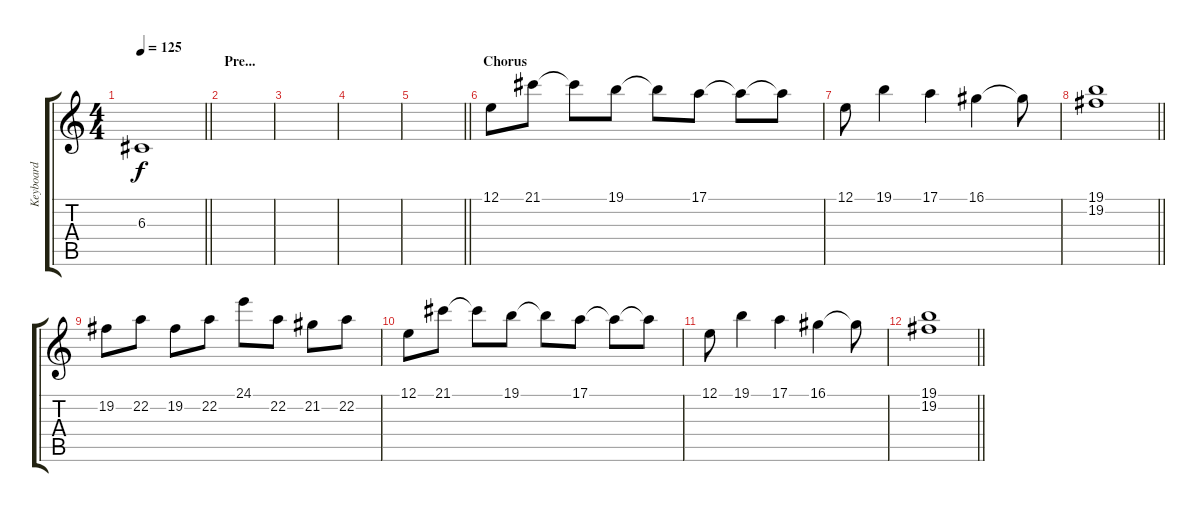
\track ("Keyboard" "Keyboard") {instrument musicbox}
\staff {score tabs}
\tuning (E4 B3 G3 D3 A2 E2) {hide}
\ts (4 4)
\tempo 125
\clef g2
\barLineRight lightlight
\ks c
6.3.1{dy f} |
\section ("" "Pre...")
|
|
|
\barLineRight lightlight
|
\section ("" "Chorus")
12.1.8{volume 13 instrument musicbox} 21.1.8 21.1{t}.8 19.1.8 19.1{t}.8 17.1.8 17.1{t}.8 17.1{t}.8 |
12.1.8 19.1.4 17.1.4 16.1.4 16.1{t}.8 |
\barLineRight lightlight
(19.1 19.2).1 |
19.2.8 22.2.8 19.2.8 22.2.8 24.1.8 22.2.8 21.2.8 22.2.8 |
12.1.8 21.1.8 21.1{t}.8 19.1.8 19.1{t}.8 17.1.8 17.1{t}.8 17.1{t}.8 |
12.1.8 19.1.4 17.1.4 16.1.4 16.1{t}.8 |
\barLineRight lightlight
(19.1 19.2).1
